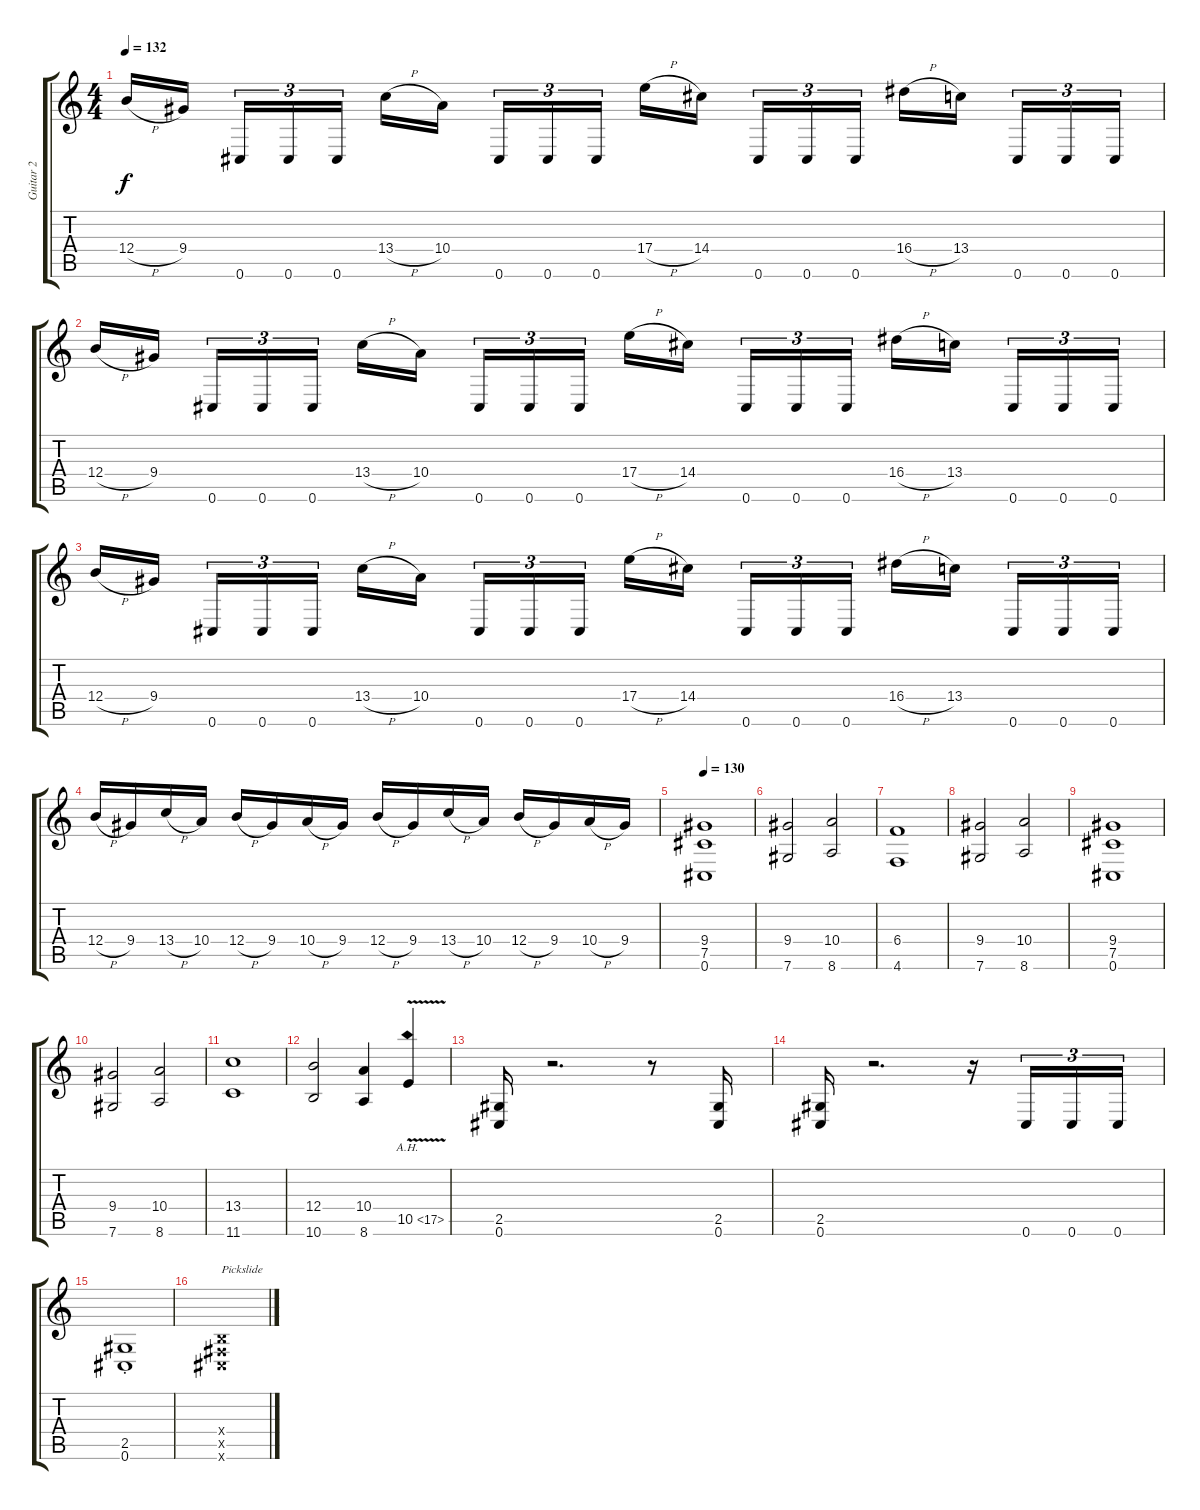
\track ("Guitar 2" "Guitar 2") {instrument distortionguitar}
\staff {score tabs}
\tuning (Db4 Ab3 E3 B2 Gb2 Db2) {hide}
\ts (4 4)
\section ("" "")
\tempo 132
\clef g2
\ks c
12.4{h}.16{dy f} 9.4.16 0.6.16{tu (3 2)} 0.6.16{tu (3 2)} 0.6.16{tu (3 2)} 13.4{h}.16 10.4.16 0.6.16{tu (3 2)} 0.6.16{tu (3 2)} 0.6.16{tu (3 2)} 17.4{h}.16 14.4.16 0.6.16{tu (3 2)} 0.6.16{tu (3 2)} 0.6.16{tu (3 2)} 16.4{h}.16 13.4.16 0.6.16{tu (3 2)} 0.6.16{tu (3 2)} 0.6.16{tu (3 2)} |
12.4{h}.16 9.4.16 0.6.16{tu (3 2)} 0.6.16{tu (3 2)} 0.6.16{tu (3 2)} 13.4{h}.16 10.4.16 0.6.16{tu (3 2)} 0.6.16{tu (3 2)} 0.6.16{tu (3 2)} 17.4{h}.16 14.4.16 0.6.16{tu (3 2)} 0.6.16{tu (3 2)} 0.6.16{tu (3 2)} 16.4{h}.16 13.4.16 0.6.16{tu (3 2)} 0.6.16{tu (3 2)} 0.6.16{tu (3 2)} |
12.4{h}.16 9.4.16 0.6.16{tu (3 2)} 0.6.16{tu (3 2)} 0.6.16{tu (3 2)} 13.4{h}.16 10.4.16 0.6.16{tu (3 2)} 0.6.16{tu (3 2)} 0.6.16{tu (3 2)} 17.4{h}.16 14.4.16 0.6.16{tu (3 2)} 0.6.16{tu (3 2)} 0.6.16{tu (3 2)} 16.4{h}.16 13.4.16 0.6.16{tu (3 2)} 0.6.16{tu (3 2)} 0.6.16{tu (3 2)} |
12.4{h}.16 9.4.16 13.4{h}.16 10.4.16 12.4{h}.16 9.4.16 10.4{h}.16 9.4.16 12.4{h}.16 9.4.16 13.4{h}.16 10.4.16 12.4{h}.16 9.4.16 10.4{h}.16 9.4.16 |
\section ("" "")
\tempo 130
(9.4 7.5 0.6).1 |
(9.4 7.6).2 (10.4 8.6).2 |
(6.4 4.6).1 |
(9.4 7.6).2 (10.4 8.6).2 |
(9.4 7.5 0.6).1 |
(9.4 7.6).2 (10.4 8.6).2 |
(13.4 11.6).1 |
(12.4 10.6).2 (10.4 8.6).4 10.5{ah 7 v}.4 |
\section ("" "")
(2.5 0.6).16 r.2{d} r.8 (2.5 0.6).16 |
(2.5 0.6).16 r.2{d} r.16 0.6.16{tu (3 2)} 0.6.16{tu (3 2)} 0.6.16{tu (3 2)} |
(2.5{st} 0.6{st}).1 |
(0.4{x} 0.5{x} 0.6{x}).1{txt "Pickslide"}
